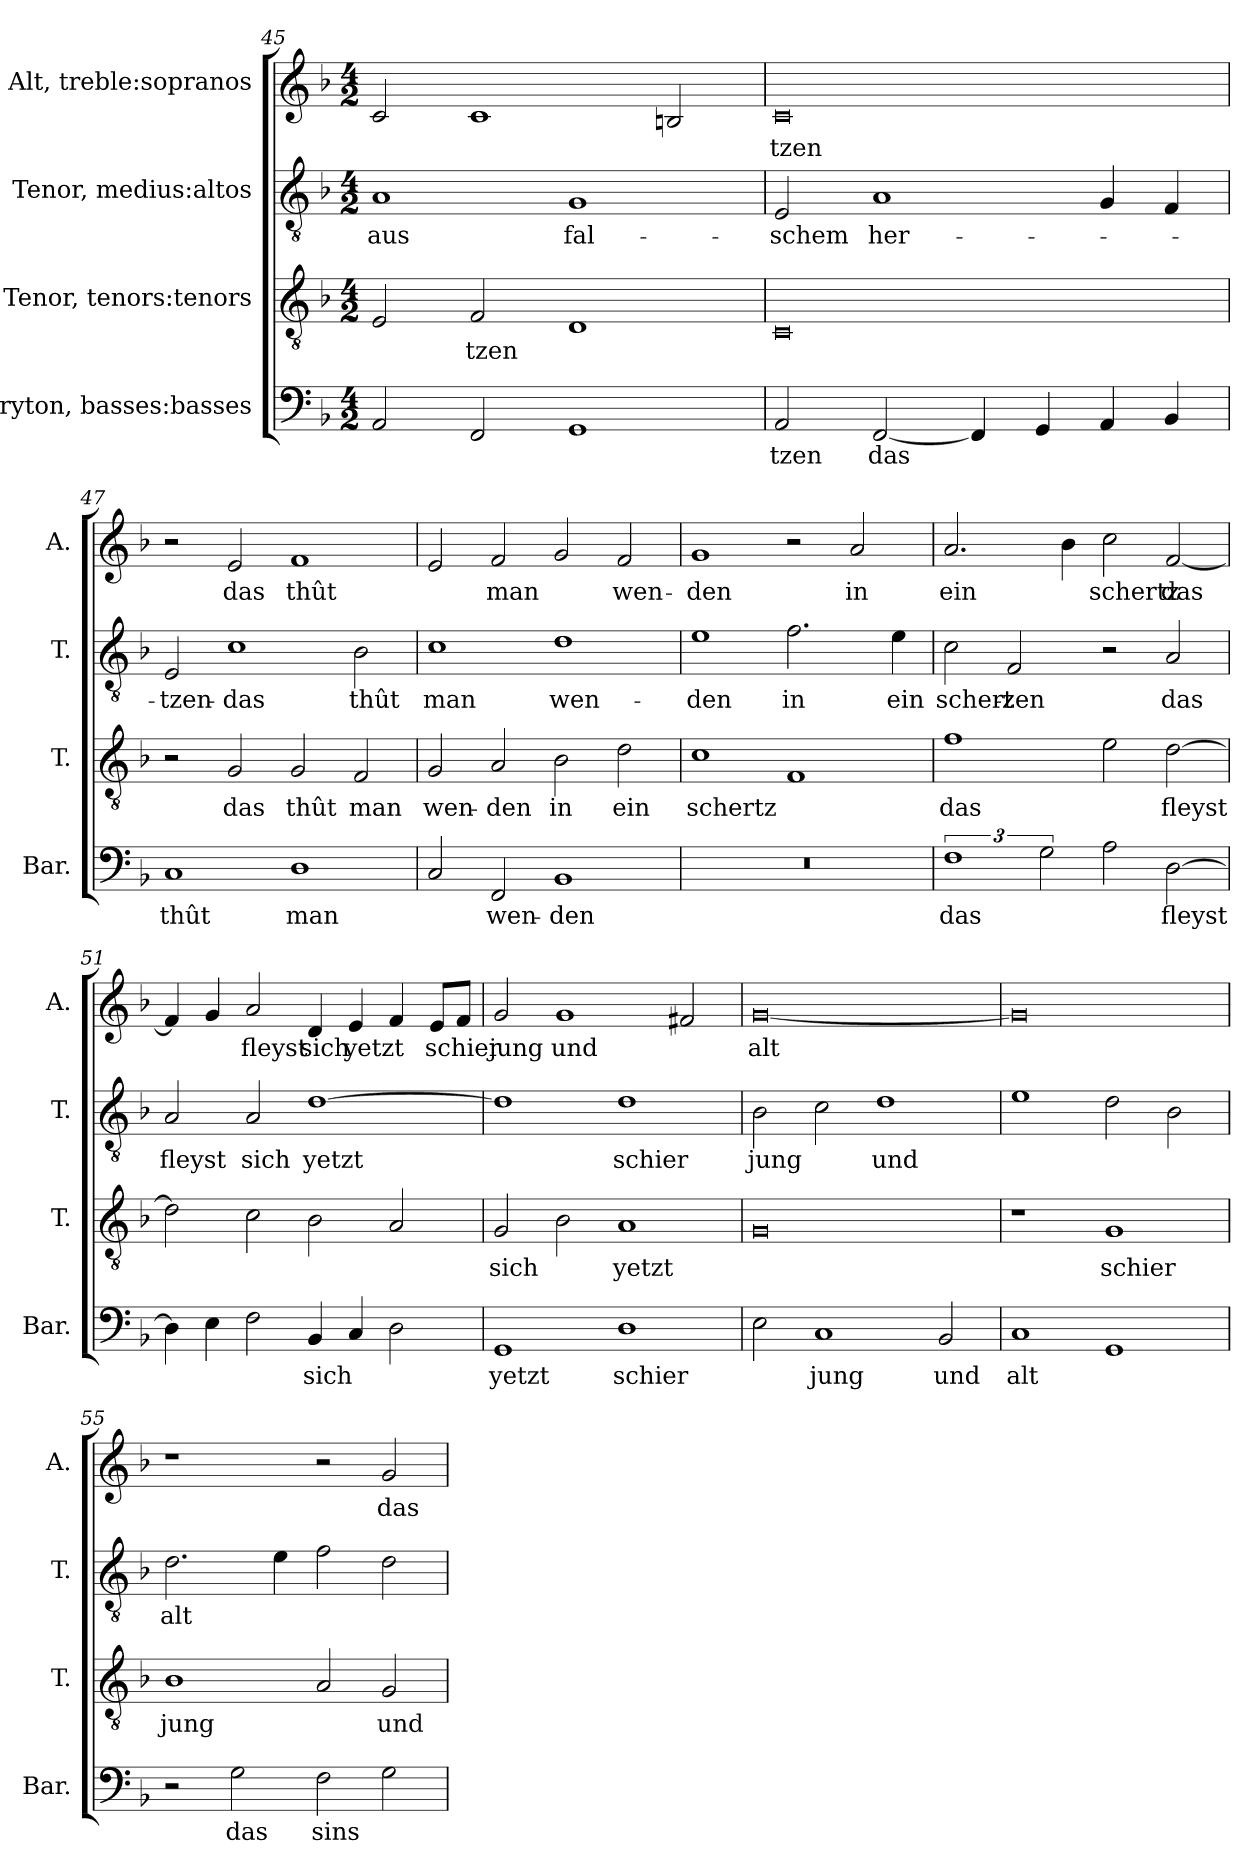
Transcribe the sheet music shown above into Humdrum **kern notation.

**kern	**text	**kern	**text	**kern	**text	**kern	**text
*part4	*part4	*part3	*part3	*part2	*part2	*part1	*part1
*staff4	*staff4	*staff3	*staff3	*staff2	*staff2	*staff1	*staff1
*I"Baryton, basses:basses	*	*I"Tenor, tenors:tenors	*	*I"Tenor, medius:altos	*	*I"Alt, treble:sopranos	*
*I'Bar.	*	*I'T.	*	*I'T.	*	*I'A.	*
!!LO:PB:g=z
*clefF4	*	*clefGv2	*	*clefGv2	*	*clefG2	*
*k[b-]	*	*k[b-]	*	*k[b-]	*	*k[b-]	*
*M4/2	*	*M4/2	*	*M4/2	*	*M4/2	*
=45	=45	=45	=45	=45	=45	=45	=45
!	!	!	!	!	!LO:LY:b	!	!
2AA/	.	2E/	.	1A	aus	2c/	.
!	!	!	!LO:LY:b	!	!	!	!
2FF/	.	2F/	-tzen	.	.	1c	.
!	!	!	!	!	!LO:LY:b	!	!
1GG	.	1D	.	1G	fal-	.	.
.	.	.	.	.	.	2Bn/	.
=46	=46	=46	=46	=46	=46	=46	=46
!	!LO:LY:b	!	!	!	!LO:LY:b	!	!LO:LY:b
2AA/	-tzen	0C	.	2E/	-schem	0c	-tzen
!	!LO:LY:b	!	!	!	!LO:LY:b	!	!
[2FF/	das	.	.	1A	her-	.	.
4FF/]	.	.	.	.	.	.	.
4GG/	.	.	.	.	.	.	.
4AA/	.	.	.	4G/	.	.	.
4BB-/	.	.	.	4F/	.	.	.
=47	=47	=47	=47	=47	=47	=47	=47
!	!LO:LY:b	!	!	!	!LO:LY:b	!	!
1C	thût	2r	.	2E/	-tzen-	2r	.
!	!	!	!LO:LY:b	!	!LO:LY:b	!	!LO:LY:b
.	.	2G/	das	1c	-das	2e/	-das
!	!LO:LY:b	!	!LO:LY:b	!	!	!	!LO:LY:b
1D	man	2G/	thût	.	.	1f	thût
!	!	!	!LO:LY:b	!	!LO:LY:b	!	!
.	.	2F/	man	2B-\	thût	.	.
=48	=48	=48	=48	=48	=48	=48	=48
!	!	!	!LO:LY:b	!	!LO:LY:b	!	!
2C/	.	2G/	wen-	1c	man	2e/	.
!	!LO:LY:b	!	!LO:LY:b	!	!	!	!LO:LY:b
2FF/	wen-	2A/	-den	.	.	2f/	man
!	!LO:LY:b	!	!LO:LY:b	!	!LO:LY:b	!	!
1BB-	-den	2B-\	in	1d	wen-	2g/	.
!	!	!	!LO:LY:b	!	!	!	!LO:LY:b
.	.	2d\	ein	.	.	2f/	wen-
=49	=49	=49	=49	=49	=49	=49	=49
!	!	!	!LO:LY:b	!	!LO:LY:b	!	!LO:LY:b
0r	.	1c	schertz	1e	-den	1g	-den
!	!	!	!	!	!LO:LY:b	!	!
.	.	1F	.	2.f\	in	2r	.
!	!	!	!	!	!	!	!LO:LY:b
.	.	.	.	.	.	2a/	in
!	!	!	!	!	!LO:LY:b	!	!
.	.	.	.	4e\	ein	.	.
!!LO:LB:g=z
=50	=50	=50	=50	=50	=50	=50	=50
!	!LO:LY:b	!	!LO:LY:b	!	!LO:LY:b	!	!LO:LY:b
3%2F	das	1f	das	2c\	schert-	2.a/	ein
!	!	!	!	!	!LO:LY:b	!	!
.	.	.	.	2F/	-zen	.	.
3G\	.	.	.	.	.	.	.
.	.	.	.	.	.	4b-\	.
!	!	!	!	!	!	!	!LO:LY:b
2A\	.	2e\	.	2r	.	2cc\	schertz
!	!LO:LY:b	!	!LO:LY:b	!	!LO:LY:b	!	!LO:LY:b
[2D\	fleyst	[2d\	fleyst	2A/	das	[2f/	das
=51	=51	=51	=51	=51	=51	=51	=51
!	!	!	!	!	!LO:LY:b	!	!
4D\]	.	2d\]	.	2A/	fleyst	4f/]	.
4E\	.	.	.	.	.	4g/	.
!	!	!	!	!	!LO:LY:b	!	!LO:LY:b
2F\	.	2c\	.	2A/	sich	2a/	fleyst
!	!LO:LY:b	!	!	!	!LO:LY:b	!	!LO:LY:b
4BB-/	sich	2B-\	.	[1d	yetzt	4d/	sich
!	!	!	!	!	!	!	!LO:LY:b
4C/	.	.	.	.	.	4e/	yetzt
2D\	.	2A/	.	.	.	4f/	.
!	!	!	!	!	!	!	!LO:LY:b
.	.	.	.	.	.	8e/L	schier
.	.	.	.	.	.	8f/J	.
=52	=52	=52	=52	=52	=52	=52	=52
!	!LO:LY:b	!	!LO:LY:b	!	!	!	!LO:LY:b
1GG	yetzt	2G/	sich	1d]	.	2g/	jung
!	!	!	!	!	!	!	!LO:LY:b
.	.	2B-\	.	.	.	1g	und
!	!LO:LY:b	!	!LO:LY:b	!	!LO:LY:b	!	!
1D	schier	1A	yetzt	1d	schier	.	.
.	.	.	.	.	.	2f#X/	.
!!LO:LB:g=z
=53	=53	=53	=53	=53	=53	=53	=53
!	!	!	!	!	!LO:LY:b	!	!LO:LY:b
2E\	.	0G	.	2B-\	jung	[0g	alt
!	!LO:LY:b	!	!	!	!	!	!
1C	jung	.	.	2c\	.	.	.
!	!	!	!	!	!LO:LY:b	!	!
.	.	.	.	1d	und	.	.
!	!LO:LY:b	!	!	!	!	!	!
2BB-/	und	.	.	.	.	.	.
=54	=54	=54	=54	=54	=54	=54	=54
!	!LO:LY:b	!	!	!	!	!	!
1C	alt	1r	.	1e	.	0g]	.
!	!	!	!LO:LY:b	!	!	!	!
1GG	.	1G	schier	2d\	.	.	.
.	.	.	.	2B-\	.	.	.
=55	=55	=55	=55	=55	=55	=55	=55
!	!	!	!LO:LY:b	!	!LO:LY:b	!	!
2r	.	1B-	jung	2.d\	alt	1r	.
!	!LO:LY:b	!	!	!	!	!	!
2G\	das	.	.	.	.	.	.
.	.	.	.	4e\	.	.	.
!	!LO:LY:b	!	!	!	!	!	!
2F\	sins	2A/	.	2f\	.	2r	.
!	!	!	!LO:LY:b	!	!	!	!LO:LY:b
2G\	.	2G/	und	2d\	.	2g/	das
=	=	=	=	=	=	=	=
*-	*-	*-	*-	*-	*-	*-	*-
